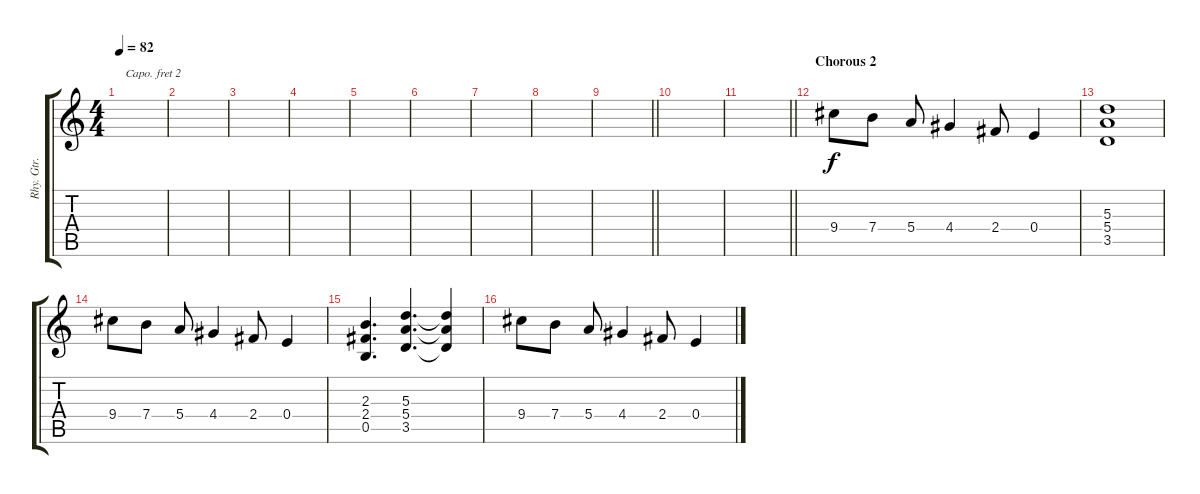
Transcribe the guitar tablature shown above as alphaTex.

\track ("Rhy. Gtr. 2" "Rhy. Gtr. ") {instrument overdrivenguitar}
\staff {score tabs}
\capo 2
\tuning (E4 B3 G3 D3 A2 E2) {hide}
\ts (4 4)
\tempo 82
\clef g2
\ks c
|
|
|
|
|
|
|
|
\barLineRight lightlight
|
\section ("" "")
|
\barLineRight lightlight
|
\section ("" "Chorous 2")
9.4.8 7.4.8 5.4.8 4.4.4 2.4.8 0.4.4 |
(5.3 5.4 3.5).1 |
9.4.8 7.4.8 5.4.8 4.4.4 2.4.8 0.4.4 |
(2.3 2.4 0.5).4{d} (5.3 5.4 3.5).4{d} (5.3{t} 5.4{t} 3.5{t}).4 |
9.4.8 7.4.8 5.4.8 4.4.4 2.4.8 0.4.4
